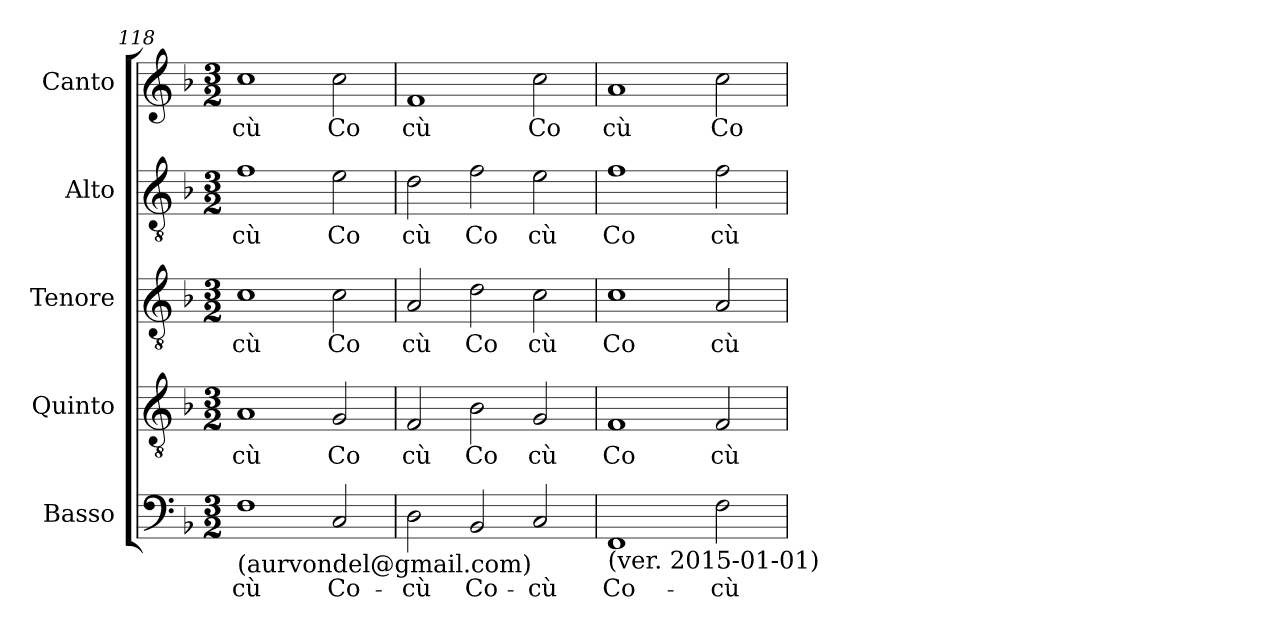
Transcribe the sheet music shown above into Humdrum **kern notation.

**kern	**text	**kern	**text	**kern	**text	**kern	**text	**kern	**text
*part5	*part5	*part4	*part4	*part3	*part3	*part2	*part2	*part1	*part1
*staff5	*staff5	*staff4	*staff4	*staff3	*staff3	*staff2	*staff2	*staff1	*staff1
*I"Basso	*	*I"Quinto	*	*I"Tenore	*	*I"Alto	*	*I"Canto	*
*clefF4	*	*clefGv2	*	*clefGv2	*	*clefGv2	*	*clefG2	*
*k[b-]	*	*k[b-]	*	*k[b-]	*	*k[b-]	*	*k[b-]	*
*F:	*	*F:	*	*F:	*	*F:	*	*F:	*
*M3/2	*	*M3/2	*	*M3/2	*	*M3/2	*	*M3/2	*
=118	=118	=118	=118	=118	=118	=118	=118	=118	=118
!LO:TX:b:t=(aurvondel@gmail.com)	!	!	!	!	!	!	!	!	!
!	!LO:LY:b:cj	!	!LO:LY:b:cj	!	!LO:LY:b:cj	!	!LO:LY:b:cj	!	!LO:LY:b:cj
1F	-cù	1A	cù	1c	cù	1f	cù	1cc	cù
!	!LO:LY:b:cj	!	!LO:LY:b:cj	!	!LO:LY:b:cj	!	!LO:LY:b:cj	!	!LO:LY:b:cj
2C/	Co-	2G/	Co	2c\	Co	2e\	Co	2cc\	Co
=119	=119	=119	=119	=119	=119	=119	=119	=119	=119
!	!LO:LY:b:cj	!	!LO:LY:b:cj	!	!LO:LY:b:cj	!	!LO:LY:b:cj	!	!LO:LY:b:cj
2D\	-cù	2F/	cù	2A/	cù	2d\	cù	1f	cù
!	!LO:LY:b:cj	!	!LO:LY:b:cj	!	!LO:LY:b:cj	!	!LO:LY:b:cj	!	!
2BB-/	Co-	2B-\	Co	2d\	Co	2f\	Co	.	.
!	!LO:LY:b:cj	!	!LO:LY:b:cj	!	!LO:LY:b:cj	!	!LO:LY:b:cj	!	!LO:LY:b:cj
2C/	-cù	2G/	cù	2c\	cù	2e\	cù	2cc\	Co
=120	=120	=120	=120	=120	=120	=120	=120	=120	=120
!LO:TX:b:t=(ver. 2015-01-01)	!	!	!	!	!	!	!	!	!
!	!LO:LY:b:cj	!	!LO:LY:b:cj	!	!LO:LY:b:cj	!	!LO:LY:b:cj	!	!LO:LY:b:cj
1FF	Co-	1F	Co	1c	Co	1f	Co	1a	cù
!	!LO:LY:b:cj	!	!LO:LY:b:cj	!	!LO:LY:b:cj	!	!LO:LY:b:cj	!	!LO:LY:b:cj
2F\	-cù	2F/	cù	2A/	cù	2f\	cù	2cc\	Co
=	=	=	=	=	=	=	=	=	=
*-	*-	*-	*-	*-	*-	*-	*-	*-	*-
